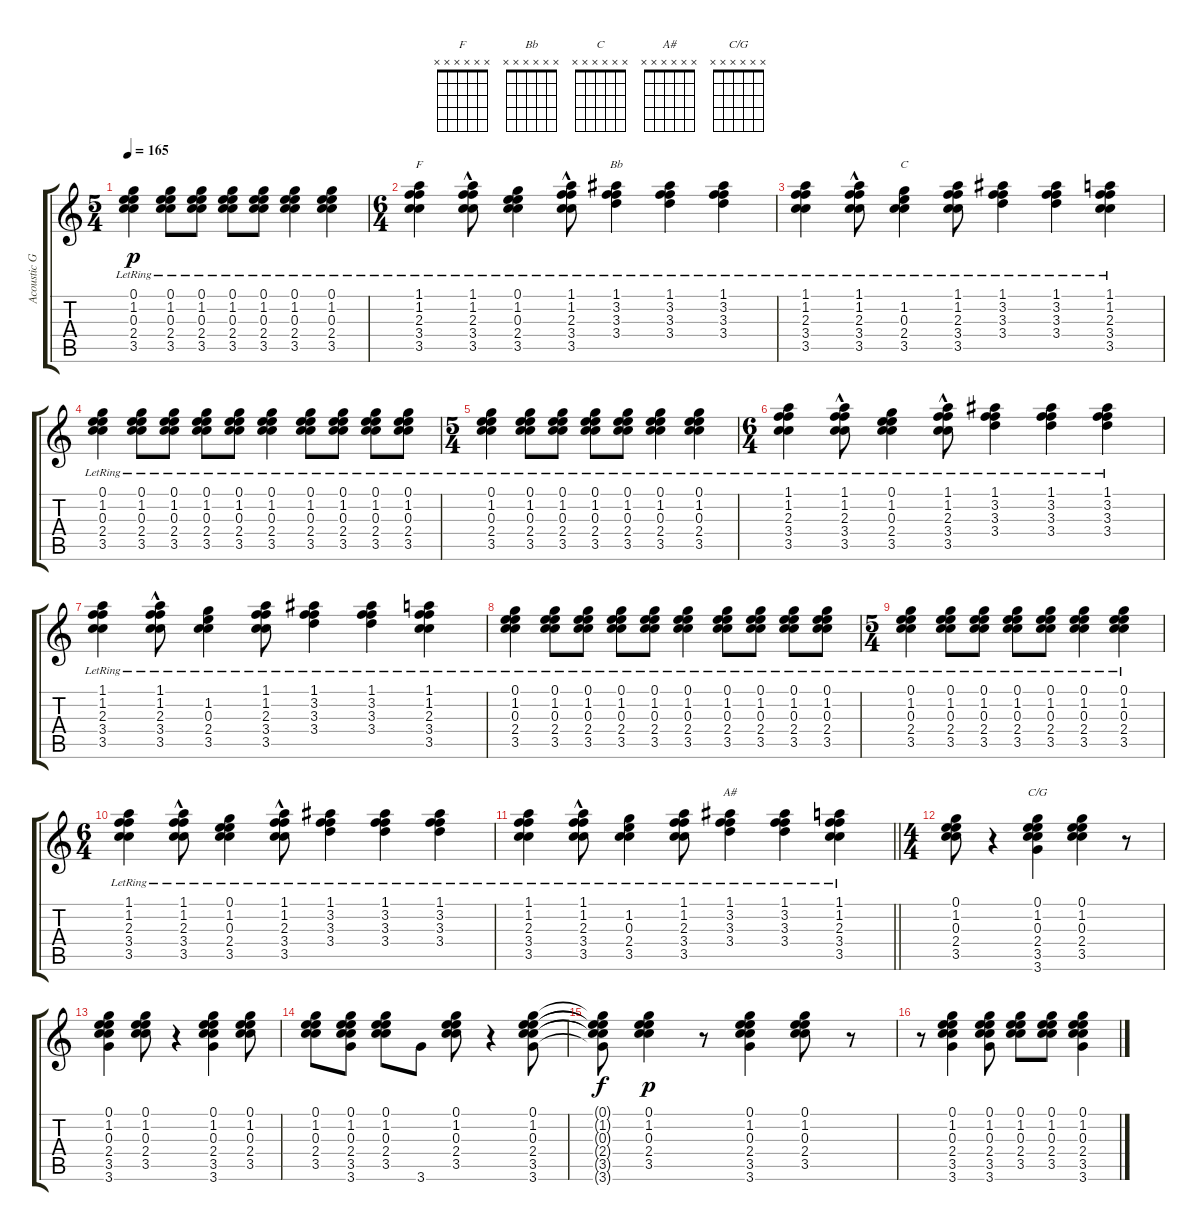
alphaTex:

\track ("Acoustic Gtr." "Acoustic G") {instrument acousticguitarsteel}
\staff {score tabs}
\tuning (E4 B3 G4 D4 A3 E3) {hide}
\chord ("F" x x x x x x) {firstfret 0}
\chord ("Bb" x x x x x x) {firstfret 0}
\chord ("C" x x x x x x) {firstfret 0}
\chord ("A#" x x x x x x) {firstfret 0}
\chord ("C/G" x x x x x x) {firstfret 0}
\ts (5 4)
\tempo 165
\clef g2
\ks c
(0.1{lr} 1.2{lr} 0.3{lr} 2.4{lr} 3.5{lr}).4{dy p} (0.1{lr} 1.2{lr} 0.3{lr} 2.4{lr} 3.5{lr}).8 (0.1{lr} 1.2{lr} 0.3{lr} 2.4{lr} 3.5{lr}).8 (0.1{lr} 1.2{lr} 0.3{lr} 2.4{lr} 3.5{lr}).8 (0.1{lr} 1.2{lr} 0.3{lr} 2.4{lr} 3.5{lr}).8 (0.1{lr} 1.2{lr} 0.3{lr} 2.4{lr} 3.5{lr}).4 (0.1{lr} 1.2{lr} 0.3{lr} 2.4{lr} 3.5{lr}).4 |
\ts (6 4)
(1.1{lr} 1.2{lr} 2.3{lr} 3.4{lr} 3.5{lr}).4{ch "F"} (1.1{hac lr} 1.2{lr} 2.3{lr} 3.4{hac lr} 3.5{lr}).8 (0.1{lr} 1.2{lr} 0.3{lr} 2.4 3.5{lr}).4 (1.1{lr} 1.2{hac lr} 2.3{lr} 3.4{lr} 3.5{hac lr}).8 (1.1{lr} 3.2{lr} 3.3{lr} 3.4{lr}).4{ch "Bb"} (1.1{lr} 3.2{lr} 3.3{lr} 3.4{lr}).4 (1.1{lr} 3.2{lr} 3.3{lr} 3.4{lr}).4 |
(1.1{lr} 1.2{lr} 2.3{lr} 3.4{lr} 3.5{lr}).4 (1.1{hac lr} 1.2{lr} 2.3{lr} 3.4{hac lr} 3.5{lr}).8 (1.2{lr} 0.3{lr} 2.4{lr} 3.5{lr}).4{ch "C"} (1.1{lr} 1.2{lr} 2.3{lr} 3.4{lr} 3.5{lr}).8 (1.1{lr} 3.2{lr} 3.3{lr} 3.4{lr}).4 (1.1{lr} 3.2{lr} 3.3{lr} 3.4{lr}).4 (1.1{lr} 1.2{lr} 2.3{lr} 3.4{lr} 3.5{lr}).4 |
(0.1{lr} 1.2{lr} 0.3{lr} 2.4{lr} 3.5{lr}).4 (0.1{lr} 1.2{lr} 0.3{lr} 2.4{lr} 3.5{lr}).8 (0.1{lr} 1.2{lr} 0.3{lr} 2.4{lr} 3.5{lr}).8 (0.1{lr} 1.2{lr} 0.3{lr} 2.4{lr} 3.5{lr}).8 (0.1{lr} 1.2{lr} 0.3{lr} 2.4{lr} 3.5{lr}).8 (0.1{lr} 1.2{lr} 0.3{lr} 2.4{lr} 3.5{lr}).4 (0.1{lr} 1.2{lr} 0.3{lr} 2.4{lr} 3.5{lr}).8 (0.1{lr} 1.2{lr} 0.3{lr} 2.4{lr} 3.5{lr}).8 (0.1{lr} 1.2{lr} 0.3{lr} 2.4{lr} 3.5{lr}).8 (0.1{lr} 1.2{lr} 0.3{lr} 2.4{lr} 3.5{lr}).8 |
\ts (5 4)
(0.1{lr} 1.2{lr} 0.3{lr} 2.4{lr} 3.5{lr}).4 (0.1{lr} 1.2{lr} 0.3{lr} 2.4{lr} 3.5{lr}).8 (0.1{lr} 1.2{lr} 0.3{lr} 2.4{lr} 3.5{lr}).8 (0.1{lr} 1.2{lr} 0.3{lr} 2.4{lr} 3.5{lr}).8 (0.1{lr} 1.2{lr} 0.3{lr} 2.4{lr} 3.5{lr}).8 (0.1{lr} 1.2{lr} 0.3{lr} 2.4{lr} 3.5{lr}).4 (0.1{lr} 1.2{lr} 0.3{lr} 2.4{lr} 3.5{lr}).4 |
\ts (6 4)
(1.1{lr} 1.2{lr} 2.3{lr} 3.4{lr} 3.5{lr}).4 (1.1{hac lr} 1.2{lr} 2.3{lr} 3.4{hac lr} 3.5{lr}).8 (0.1{lr} 1.2{lr} 0.3{lr} 2.4 3.5{lr}).4 (1.1{lr} 1.2{hac lr} 2.3{lr} 3.4{lr} 3.5{hac lr}).8 (1.1{lr} 3.2{lr} 3.3{lr} 3.4{lr}).4 (1.1{lr} 3.2{lr} 3.3{lr} 3.4{lr}).4 (1.1{lr} 3.2{lr} 3.3{lr} 3.4{lr}).4 |
(1.1{lr} 1.2{lr} 2.3{lr} 3.4{lr} 3.5{lr}).4 (1.1{hac lr} 1.2{lr} 2.3{lr} 3.4{hac lr} 3.5{lr}).8 (1.2{lr} 0.3{lr} 2.4{lr} 3.5{lr}).4 (1.1{lr} 1.2{lr} 2.3{lr} 3.4{lr} 3.5{lr}).8 (1.1{lr} 3.2{lr} 3.3{lr} 3.4{lr}).4 (1.1{lr} 3.2{lr} 3.3{lr} 3.4{lr}).4 (1.1{lr} 1.2{lr} 2.3{lr} 3.4{lr} 3.5{lr}).4 |
(0.1{lr} 1.2{lr} 0.3{lr} 2.4{lr} 3.5{lr}).4 (0.1{lr} 1.2{lr} 0.3{lr} 2.4{lr} 3.5{lr}).8 (0.1{lr} 1.2{lr} 0.3{lr} 2.4{lr} 3.5{lr}).8 (0.1{lr} 1.2{lr} 0.3{lr} 2.4{lr} 3.5{lr}).8 (0.1{lr} 1.2{lr} 0.3{lr} 2.4{lr} 3.5{lr}).8 (0.1{lr} 1.2{lr} 0.3{lr} 2.4{lr} 3.5{lr}).4 (0.1{lr} 1.2{lr} 0.3{lr} 2.4{lr} 3.5{lr}).8 (0.1{lr} 1.2{lr} 0.3{lr} 2.4{lr} 3.5{lr}).8 (0.1{lr} 1.2{lr} 0.3{lr} 2.4{lr} 3.5{lr}).8 (0.1{lr} 1.2{lr} 0.3{lr} 2.4{lr} 3.5{lr}).8 |
\ts (5 4)
(0.1{lr} 1.2{lr} 0.3{lr} 2.4{lr} 3.5{lr}).4 (0.1{lr} 1.2{lr} 0.3{lr} 2.4{lr} 3.5{lr}).8 (0.1{lr} 1.2{lr} 0.3{lr} 2.4{lr} 3.5{lr}).8 (0.1{lr} 1.2{lr} 0.3{lr} 2.4{lr} 3.5{lr}).8 (0.1{lr} 1.2{lr} 0.3{lr} 2.4{lr} 3.5{lr}).8 (0.1{lr} 1.2{lr} 0.3{lr} 2.4{lr} 3.5{lr}).4 (0.1{lr} 1.2{lr} 0.3{lr} 2.4{lr} 3.5{lr}).4 |
\ts (6 4)
(1.1{lr} 1.2{lr} 2.3{lr} 3.4{lr} 3.5{lr}).4 (1.1{hac lr} 1.2{lr} 2.3{lr} 3.4{hac lr} 3.5{lr}).8 (0.1{lr} 1.2{lr} 0.3{lr} 2.4 3.5{lr}).4 (1.1{lr} 1.2{hac lr} 2.3{lr} 3.4{lr} 3.5{hac lr}).8 (1.1{lr} 3.2{lr} 3.3{lr} 3.4{lr}).4 (1.1{lr} 3.2{lr} 3.3{lr} 3.4{lr}).4 (1.1{lr} 3.2{lr} 3.3{lr} 3.4{lr}).4 |
\barLineRight lightlight
(1.1{lr} 1.2{lr} 2.3{lr} 3.4{lr} 3.5{lr}).4 (1.1{hac lr} 1.2{lr} 2.3{lr} 3.4{hac lr} 3.5{lr}).8 (1.2{lr} 0.3{lr} 2.4{lr} 3.5{lr}).4 (1.1{lr} 1.2{lr} 2.3{lr} 3.4{lr} 3.5{lr}).8 (1.1{lr} 3.2{lr} 3.3{lr} 3.4{lr}).4{ch "A#"} (1.1{lr} 3.2{lr} 3.3{lr} 3.4{lr}).4 (1.1{lr} 1.2{lr} 2.3{lr} 3.4{lr} 3.5{lr}).4 |
\ts (4 4)
(0.1 1.2 0.3 2.4 3.5).8 r.4 (0.1 1.2 0.3 2.4 3.5 3.6).4{ch "C/G"} (0.1 1.2 0.3 2.4 3.5).4 r.8 |
(0.1 1.2 0.3 2.4 3.5 3.6).4 (0.1 1.2 0.3 2.4 3.5).8 r.4 (0.1 1.2 0.3 2.4 3.5 3.6).4 (0.1 1.2 0.3 2.4 3.5).8 |
(0.1 1.2 0.3 2.4 3.5).8 (0.1 1.2 0.3 2.4 3.5 3.6).8 (0.1 1.2 0.3 2.4 3.5).8 3.6.8 (0.1 1.2 0.3 2.4 3.5).8 r.4 (0.1 1.2 0.3 2.4 3.5 3.6).8 |
(0.1{t} 1.2{t} 0.3{t} 2.4{t} 3.5{t} 3.6{t}).8{dy f} (0.1 1.2 0.3 2.4 3.5).4{dy p} r.8 (0.1 1.2 0.3 2.4 3.5 3.6).4 (0.1 1.2 0.3 2.4 3.5).8 r.8 |
r.8 (0.1 1.2 0.3 2.4 3.5 3.6).4 (0.1 1.2 0.3 2.4 3.5 3.6).8 (0.1 1.2 0.3 2.4 3.5).8 (0.1 1.2 0.3 2.4 3.5).8 (0.1 1.2 0.3 2.4 3.5 3.6).4
